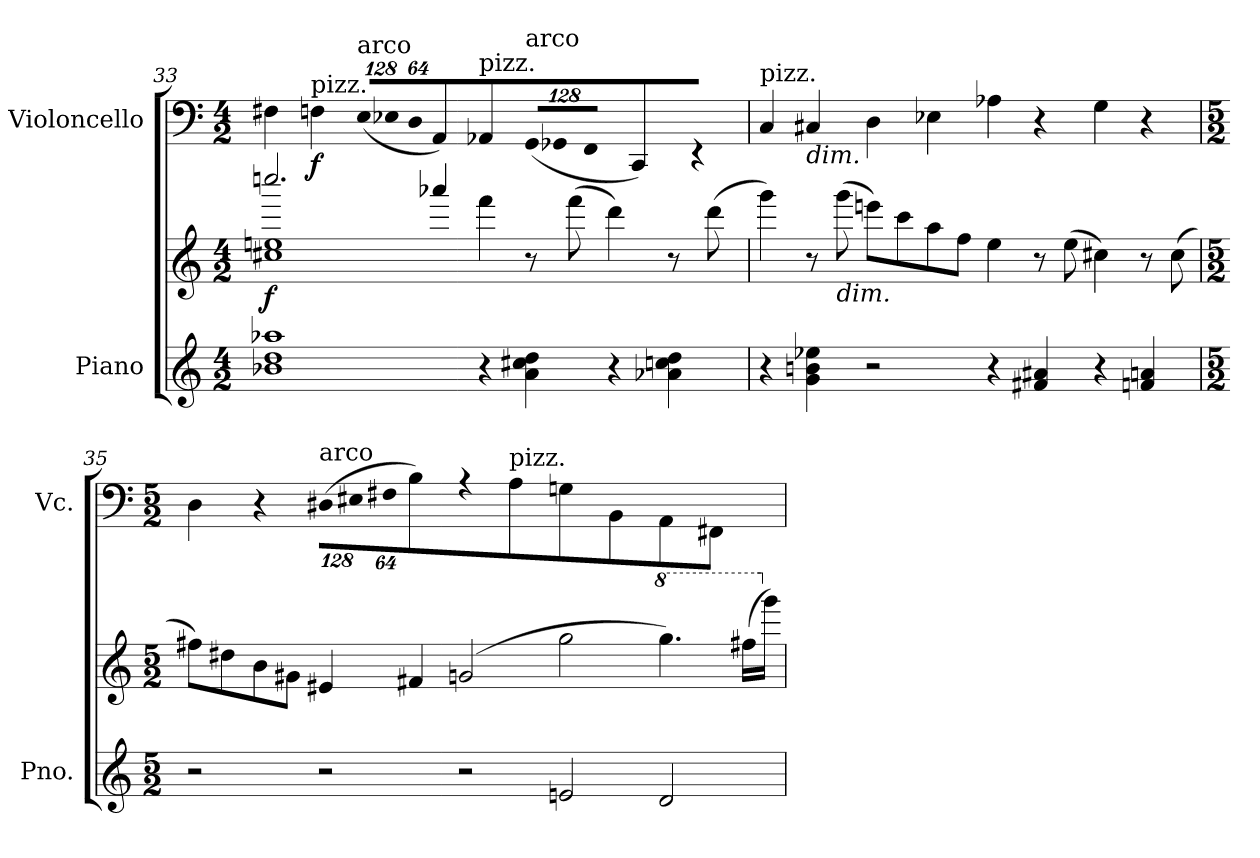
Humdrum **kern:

**kern	**kern	**dynam	**kern	**dynam
*part2	*part2	*part2	*part1	*part1
*staff3	*staff2	*staff2/3	*staff1	*staff1
*I"Piano	*	*	*I"Violoncello	*
*I'Pno.	*	*	*I'Vc.	*
*clefG2	*clefG2	*	*clefF4	*
*k[]	*k[]	*	*k[]	*
*C:	*C:	*	*C:	*
*M4/2	*M4/2	*	*M4/2	*
=33	=33	=33	=33	=33
*	*^	*	*	*
1b-Xi 1ddi 1aa-Xi	2.ccccni/	1cc#Xi 1eeni	f	4F#Xi\	.
!	!	!	!	!LO:TX:a:t=pizz.	!
.	.	.	.	4Fni\	f
*	*	*	*	*Xbrackettup	*
!	!	!	!	!LO:TX:a:t=arco	!
!	!	!	!	!LO:N:vis=8	!
.	.	.	.	(1024%85Ei\L	.
!	!	!	!	!LO:N:vis=8	!
.	.	.	.	1024%85E-Xi\	.
!	!	!	!	!LO:N:vis=8	!
.	.	.	.	512%43Di\J	.
.	4aaa-Xi/	.	.	4AAi/)	.
!	!	!	!	!LO:TX:a:t=pizz.	!
4r	4fffi\	1ryy	.	4AA-Xi/	.
!	!	!	!	!LO:TX:a:t=arco	!
!	!	!	!	!LO:N:vis=8	!
4ai\ 4cc#Xi 4ddi	8r	.	.	(1024%85GGi/L	.
!	!	!	!	!LO:N:vis=8	!
.	.	.	.	1024%85GG-Xi/	.
.	(8fffi\	.	.	.	.
!	!	!	!	!LO:N:vis=8	!
.	.	.	.	512%43FFi/J	.
4r	4dddi\)	.	.	4CCi/)	.
4a-Xi\ 4ccni 4ddi	8r	.	.	4r	.
.	(8dddi\	.	.	.	.
*	*v	*v	*	*	*
=34	=34	=34	=34	=34
!	!	!	!LO:TX:a:t=pizz.	!
4r	4gggi\)	.	4Ci/	.
!	!	!	!LO:TX:b:i:t=dim.	!
4gi\ 4bni 4ee-Xi	8r	.	4C#Xi/	.
!	!LO:TX:b:i:t=dim.	!	!	!
.	(8gggi\	.	.	.
2r	8eeeni\L)	.	4Di\	.
.	8ccci\	.	.	.
.	8aai\	.	4E-Xi\	.
.	8ffi\J	.	.	.
4r	4eei\	.	4A-Xi\	.
4f#Xi/ 4a#Xi	8r	.	4r	.
.	(8eei\	.	.	.
4r	4cc#Xi\)	.	4Gi\	.
4fni/ 4ani	8r	.	4r	.
.	(8cc#i\	.	.	.
=35	=35	=35	=35	=35
*M5/2	*M5/2	*	*M5/2	*
2r	8ff#Xi\L)	.	4Di\	.
.	8dd#Xi\	.	.	.
.	8bi\	.	4r	.
.	8g#Xi\J	.	.	.
!	!	!	!LO:TX:a:t=arco	!
!	!	!	!LO:N:vis=8	!
2r	4e#Xi/	.	(1024%85D#Xi\L	.
!	!	!	!LO:N:vis=8	!
.	.	.	1024%85E#Xi\	.
!	!	!	!LO:N:vis=8	!
.	.	.	512%43F#Xi\J	.
.	4f#Xi/	.	4Bi\)	.
2r	(2gni/	.	4r	.
!	!	!	!LO:TX:a:t=pizz.	!
.	.	.	4Ai\	.
2eni/	2ggi\	.	4Gni\	.
.	.	.	4BBi/	.
*	*8va	*	*	*
2di/	4.gggi\)	.	4AAi/	.
.	.	.	4FF#Xi/	.
.	(16fff#Xi\LL	.	.	.
*	*X8va	*	*	*
.	16gggi\JJ)	.	.	.
=	=	=	=	=
*-	*-	*-	*-	*-
